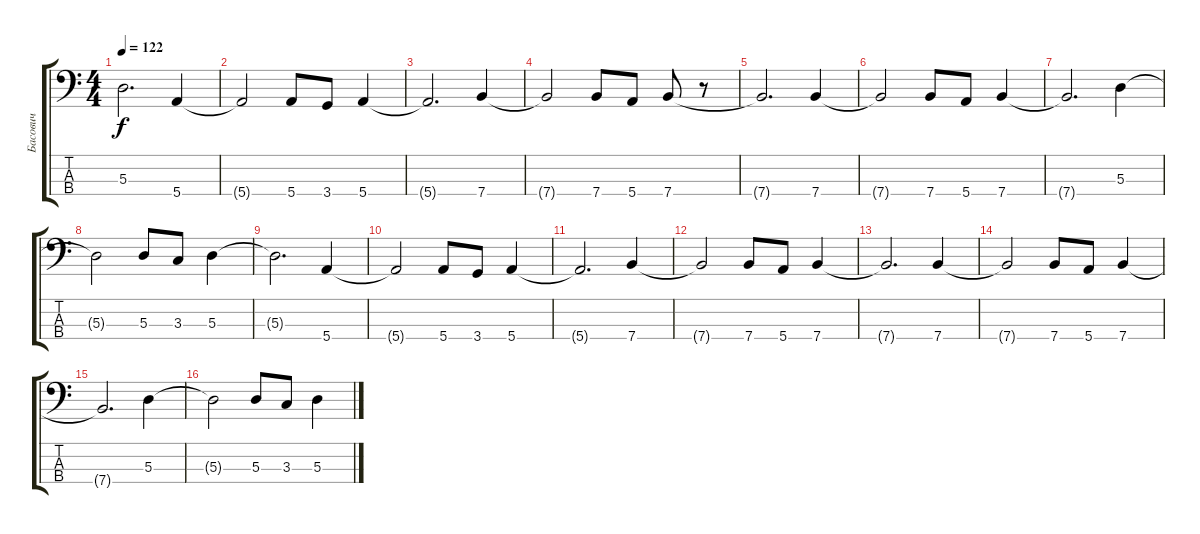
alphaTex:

\track ("Басович" "Басович") {instrument electricbassfinger}
\staff {score tabs}
\tuning (G2 D2 A1 E1) {hide}
\ts (4 4)
\tempo 122
\clef f4
\ks c
5.3{t}.2{d dy f} 5.4.4 |
5.4{t}.2 5.4.8 3.4.8 5.4.4 |
5.4{t}.2{d} 7.4.4 |
7.4{t}.2 7.4.8 5.4.8 7.4.8 r.8 |
7.4{t}.2{d} 7.4.4 |
7.4{t}.2 7.4.8 5.4.8 7.4.4 |
7.4{t}.2{d} 5.3.4 |
5.3{t}.2 5.3.8 3.3.8 5.3.4 |
5.3{t}.2{d} 5.4.4 |
5.4{t}.2 5.4.8 3.4.8 5.4.4 |
5.4{t}.2{d} 7.4.4 |
7.4{t}.2 7.4.8 5.4.8 7.4.4 |
7.4{t}.2{d} 7.4.4 |
7.4{t}.2 7.4.8 5.4.8 7.4.4 |
7.4{t}.2{d} 5.3.4 |
5.3{t}.2 5.3.8 3.3.8 5.3.4
